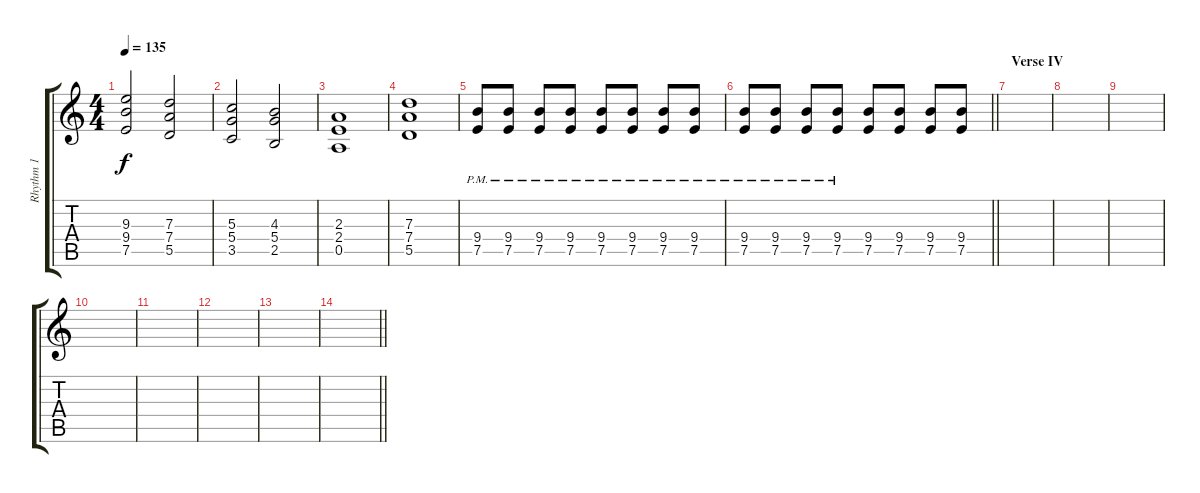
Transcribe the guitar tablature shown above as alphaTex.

\track ("Rhythm 1" "Rhythm 1") {instrument distortionguitar}
\staff {score tabs}
\tuning (E4 B3 G3 D3 A2 E2) {hide}
\ts (4 4)
\tempo 135
\clef g2
\ks c
(9.3 9.4 7.5).2{dy f} (7.3 7.4 5.5).2 |
(5.3 5.4 3.5).2 (4.3 5.4 2.5).2 |
(2.3 2.4 0.5).1 |
(7.3 7.4 5.5).1 |
(9.4{pm} 7.5{pm}).8 (9.4{pm} 7.5{pm}).8 (9.4{pm} 7.5{pm}).8 (9.4{pm} 7.5{pm}).8 (9.4{pm} 7.5{pm}).8 (9.4{pm} 7.5{pm}).8 (9.4{pm} 7.5{pm}).8 (9.4{pm} 7.5{pm}).8 |
\barLineRight lightlight
(9.4{pm} 7.5{pm}).8 (9.4{pm} 7.5{pm}).8 (9.4{pm} 7.5{pm}).8 (9.4{pm} 7.5{pm}).8 (9.4 7.5).8 (9.4 7.5).8 (9.4 7.5).8 (9.4 7.5).8 |
\section ("" "Verse IV")
|
|
|
|
|
|
|
\barLineRight lightlight
